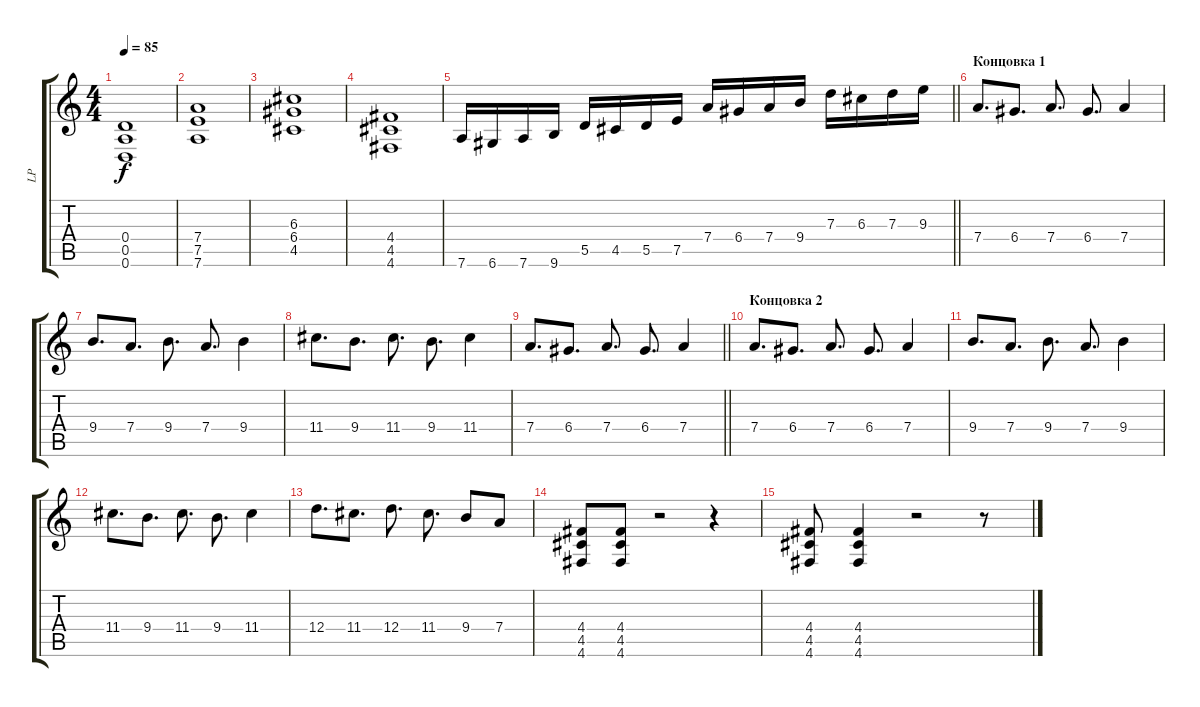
\track ("LP" "LP") {instrument overdrivenguitar}
\staff {score tabs}
\tuning (E4 B3 G3 D3 A2 D2) {hide}
\ts (4 4)
\tempo 85
\clef g2
\ks c
(0.4 0.5 0.6).1{dy f} |
(7.4 7.5 7.6).1 |
(6.3 6.4 4.5).1 |
(4.4 4.5 4.6).1 |
\barLineRight lightlight
7.6.16 6.6.16 7.6.16 9.6.16 5.5.16 4.5.16 5.5.16 7.5.16 7.4.16 6.4.16 7.4.16 9.4.16 7.3.16 6.3.16 7.3.16 9.3.16 |
\section ("" "Концовка 1")
7.4.8{d} 6.4.8{d} 7.4.8{d} 6.4.8{d} 7.4.4 |
9.4.8{d} 7.4.8{d} 9.4.8{d} 7.4.8{d} 9.4.4 |
11.4.8{d} 9.4.8{d} 11.4.8{d} 9.4.8{d} 11.4.4 |
\barLineRight lightlight
7.4.8{d} 6.4.8{d} 7.4.8{d} 6.4.8{d} 7.4.4 |
\section ("" "Концовка 2")
7.4.8{d} 6.4.8{d} 7.4.8{d} 6.4.8{d} 7.4.4 |
9.4.8{d} 7.4.8{d} 9.4.8{d} 7.4.8{d} 9.4.4 |
11.4.8{d} 9.4.8{d} 11.4.8{d} 9.4.8{d} 11.4.4 |
12.4.8{d} 11.4.8{d} 12.4.8{d} 11.4.8{d} 9.4.8 7.4.8 |
(4.4 4.5 4.6).8 (4.4 4.5 4.6).8 r.2 r.4 |
(4.4 4.5 4.6).8 (4.4 4.5 4.6).4 r.2 r.8
